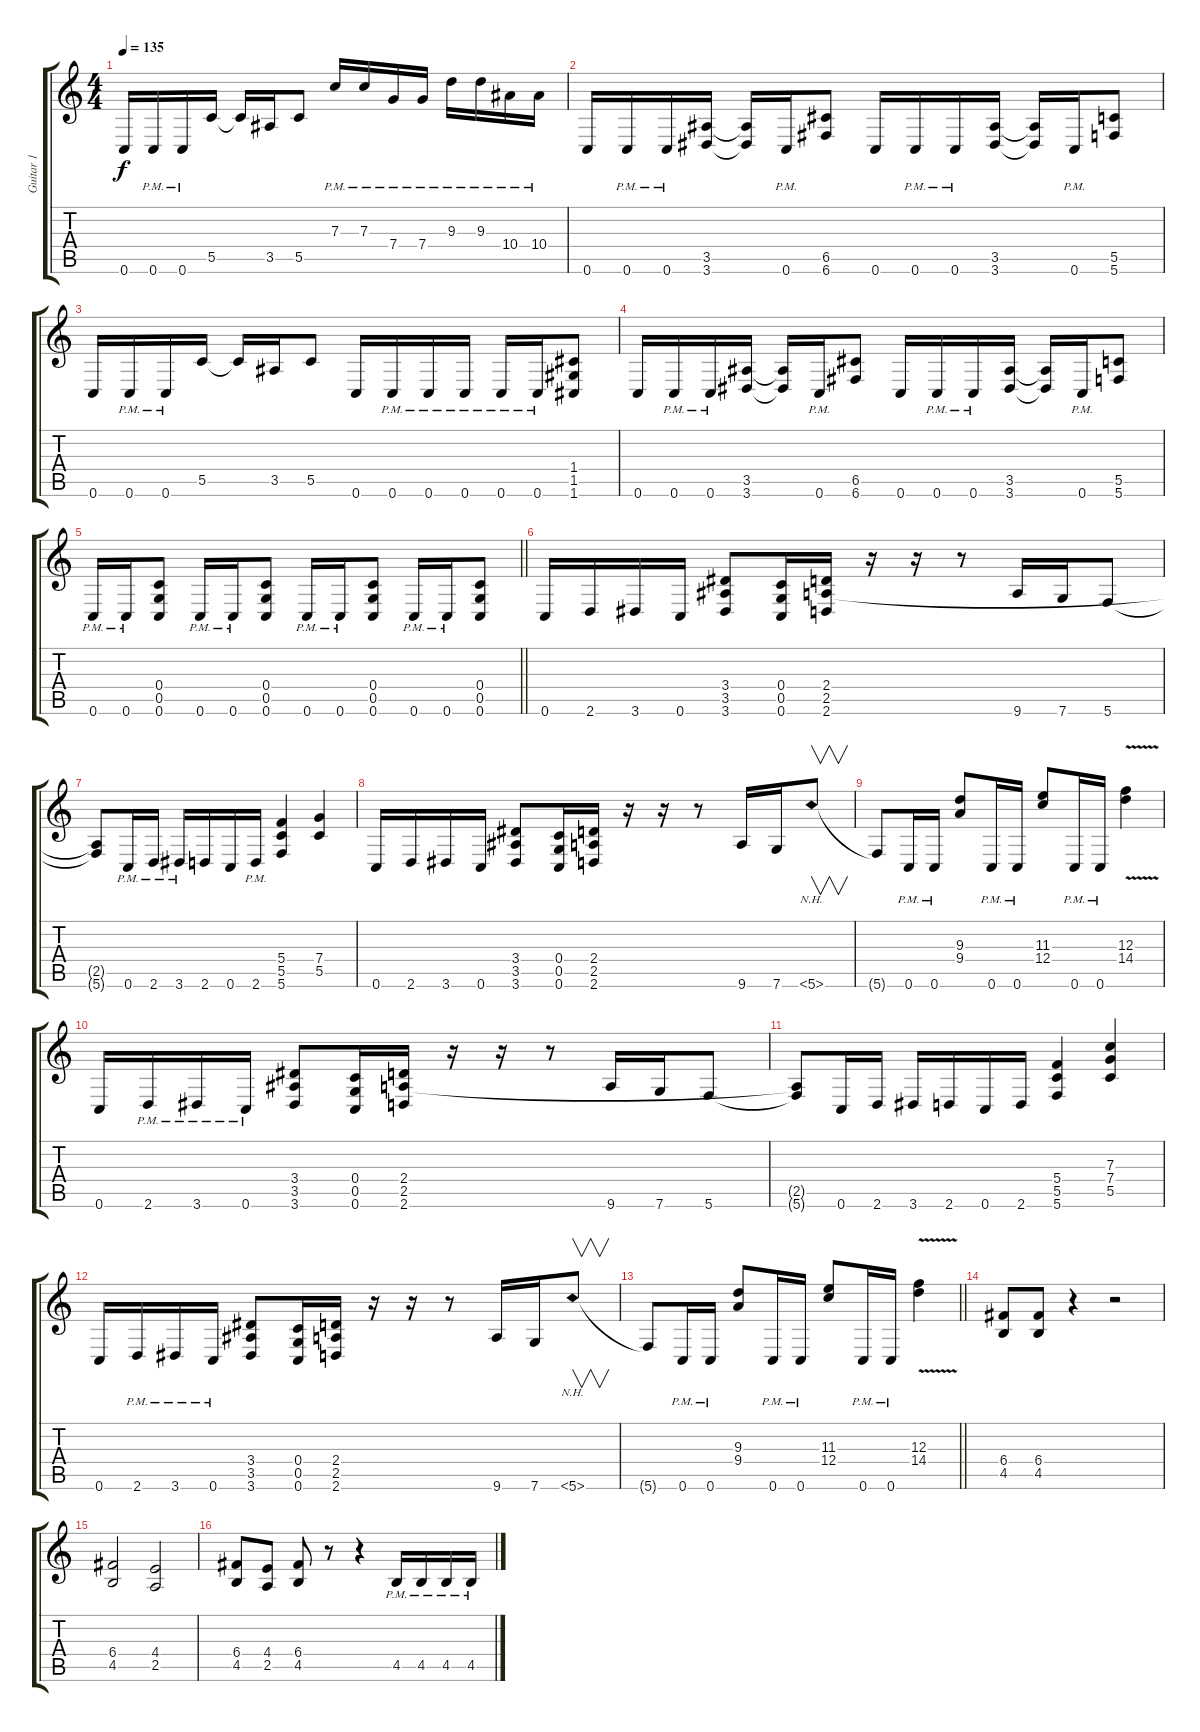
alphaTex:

\track ("Guitar 1" "Guitar 1") {instrument distortionguitar}
\staff {score tabs}
\tuning (D4 A3 F3 C3 G2 C2) {hide}
\ts (4 4)
\tempo 135
\clef g2
\ks c
0.6.16{dy f} 0.6{pm}.16 0.6{pm}.16 5.5.16 5.5{t}.16 3.5.16 5.5.8 7.3{pm}.16 7.3{pm}.16 7.4{pm}.16 7.4{pm}.16 9.3{pm}.16 9.3{pm}.16 10.4{pm}.16 10.4{pm}.16 |
0.6.16 0.6{pm}.16 0.6{pm}.16 (3.5 3.6).16 (3.5{t} 3.6{t}).16 0.6{pm}.16 (6.5 6.6).8 0.6.16 0.6{pm}.16 0.6{pm}.16 (3.5 3.6).16 (3.5{t} 3.6{t}).16 0.6{pm}.16 (5.5 5.6).8 |
0.6.16 0.6{pm}.16 0.6{pm}.16 5.5.16 5.5{t}.16 3.5.16 5.5.8 0.6.16 0.6{pm}.16 0.6{pm}.16 0.6{pm}.16 0.6{pm}.16 0.6{pm}.16 (1.4 1.5 1.6).8 |
0.6.16 0.6{pm}.16 0.6{pm}.16 (3.5 3.6).16 (3.5{t} 3.6{t}).16 0.6{pm}.16 (6.5 6.6).8 0.6.16 0.6{pm}.16 0.6{pm}.16 (3.5 3.6).16 (3.5{t} 3.6{t}).16 0.6{pm}.16 (5.5 5.6).8 |
\barLineRight lightlight
0.6{pm}.16 0.6{pm}.16 (0.4 0.5 0.6).8 0.6{pm}.16 0.6{pm}.16 (0.4 0.5 0.6).8 0.6{pm}.16 0.6{pm}.16 (0.4 0.5 0.6).8 0.6{pm}.16 0.6{pm}.16 (0.4 0.5 0.6).8 |
0.6.16 2.6.16 3.6.16 0.6.16 (3.4 3.5 3.6).8 (0.4 0.5 0.6).16 (2.4 2.5 2.6).16 r.16 r.16 r.8 9.6.16 7.6.16 5.6.8 |
(2.5{t} 5.6{t}).8 0.6{pm}.16 2.6{pm}.16 3.6{pm}.16 2.6.16 0.6.16 2.6{pm}.16 (5.4 5.5 5.6).4 (7.4 5.5).4 |
0.6.16 2.6.16 3.6.16 0.6.16 (3.4 3.5 3.6).8 (0.4 0.5 0.6).16 (2.4 2.5 2.6).16 r.16 r.16 r.8 9.6.16 7.6.16 5.6{nh}.8{v} |
5.6{t}.8 0.6{pm}.16 0.6{pm}.16 (9.3 9.4).8 0.6{pm}.16 0.6{pm}.16 (11.3 12.4).8 0.6{pm}.16 0.6{pm}.16 (12.3 14.4{v}).4 |
0.6.16 2.6{pm}.16 3.6{pm}.16 0.6{pm}.16 (3.4 3.5 3.6).8 (0.4 0.5 0.6).16 (2.4 2.5 2.6).16 r.16 r.16 r.8 9.6.16 7.6.16 5.6.8 |
(2.5{t} 5.6{t}).8 0.6.16 2.6.16 3.6.16 2.6.16 0.6.16 2.6.16 (5.4 5.5 5.6).4 (7.3 7.4 5.5).4 |
0.6.16 2.6{pm}.16 3.6{pm}.16 0.6{pm}.16 (3.4 3.5 3.6).8 (0.4 0.5 0.6).16 (2.4 2.5 2.6).16 r.16 r.16 r.8 9.6.16 7.6.16 5.6{nh}.8{v} |
\barLineRight lightlight
5.6{t}.8 0.6{pm}.16 0.6{pm}.16 (9.3 9.4).8 0.6{pm}.16 0.6{pm}.16 (11.3 12.4).8 0.6{pm}.16 0.6{pm}.16 (12.3{v} 14.4{v}).4 |
(6.4 4.5).8 (6.4 4.5).8 r.4 r.2 |
(6.4 4.5).2 (4.4 2.5).2 |
(6.4 4.5).8 (4.4 2.5).8 (6.4 4.5).8 r.8 r.4 4.5{pm}.16 4.5{pm}.16 4.5{pm}.16 4.5{pm}.16
